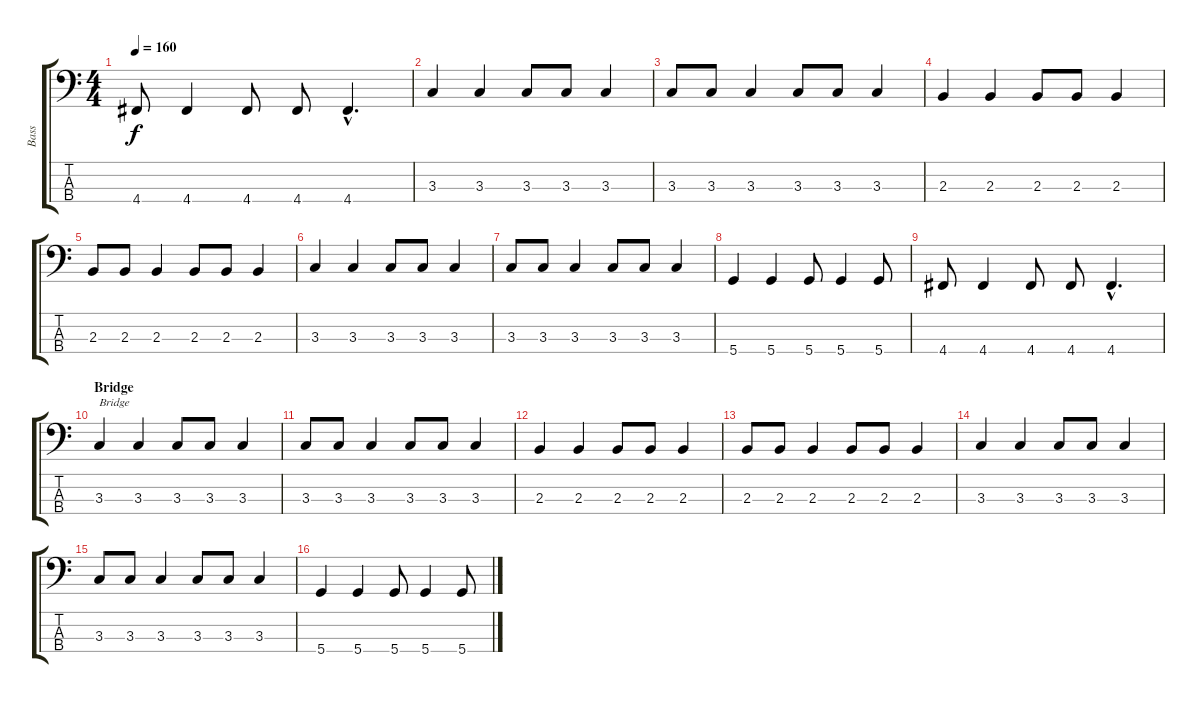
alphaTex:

\track ("Bass" "Bass") {instrument electricbassfinger}
\staff {score tabs}
\tuning (G2 D2 A1 D1) {hide}
\ts (4 4)
\tempo 160
\clef f4
\ks c
4.4.8{dy f} 4.4.4 4.4.8 4.4.8 4.4{hac}.4{d} |
3.3.4 3.3.4 3.3.8 3.3.8 3.3.4 |
3.3.8 3.3.8 3.3.4 3.3.8 3.3.8 3.3.4 |
2.3.4 2.3.4 2.3.8 2.3.8 2.3.4 |
2.3.8 2.3.8 2.3.4 2.3.8 2.3.8 2.3.4 |
3.3.4 3.3.4 3.3.8 3.3.8 3.3.4 |
3.3.8 3.3.8 3.3.4 3.3.8 3.3.8 3.3.4 |
5.4.4 5.4.4 5.4.8 5.4.4 5.4.8 |
4.4.8 4.4.4 4.4.8 4.4.8 4.4{hac}.4{d} |
\section ("" "Bridge")
3.3.4{txt "Bridge"} 3.3.4 3.3.8 3.3.8 3.3.4 |
3.3.8 3.3.8 3.3.4 3.3.8 3.3.8 3.3.4 |
2.3.4 2.3.4 2.3.8 2.3.8 2.3.4 |
2.3.8 2.3.8 2.3.4 2.3.8 2.3.8 2.3.4 |
3.3.4 3.3.4 3.3.8 3.3.8 3.3.4 |
3.3.8 3.3.8 3.3.4 3.3.8 3.3.8 3.3.4 |
5.4.4 5.4.4 5.4.8 5.4.4 5.4.8
